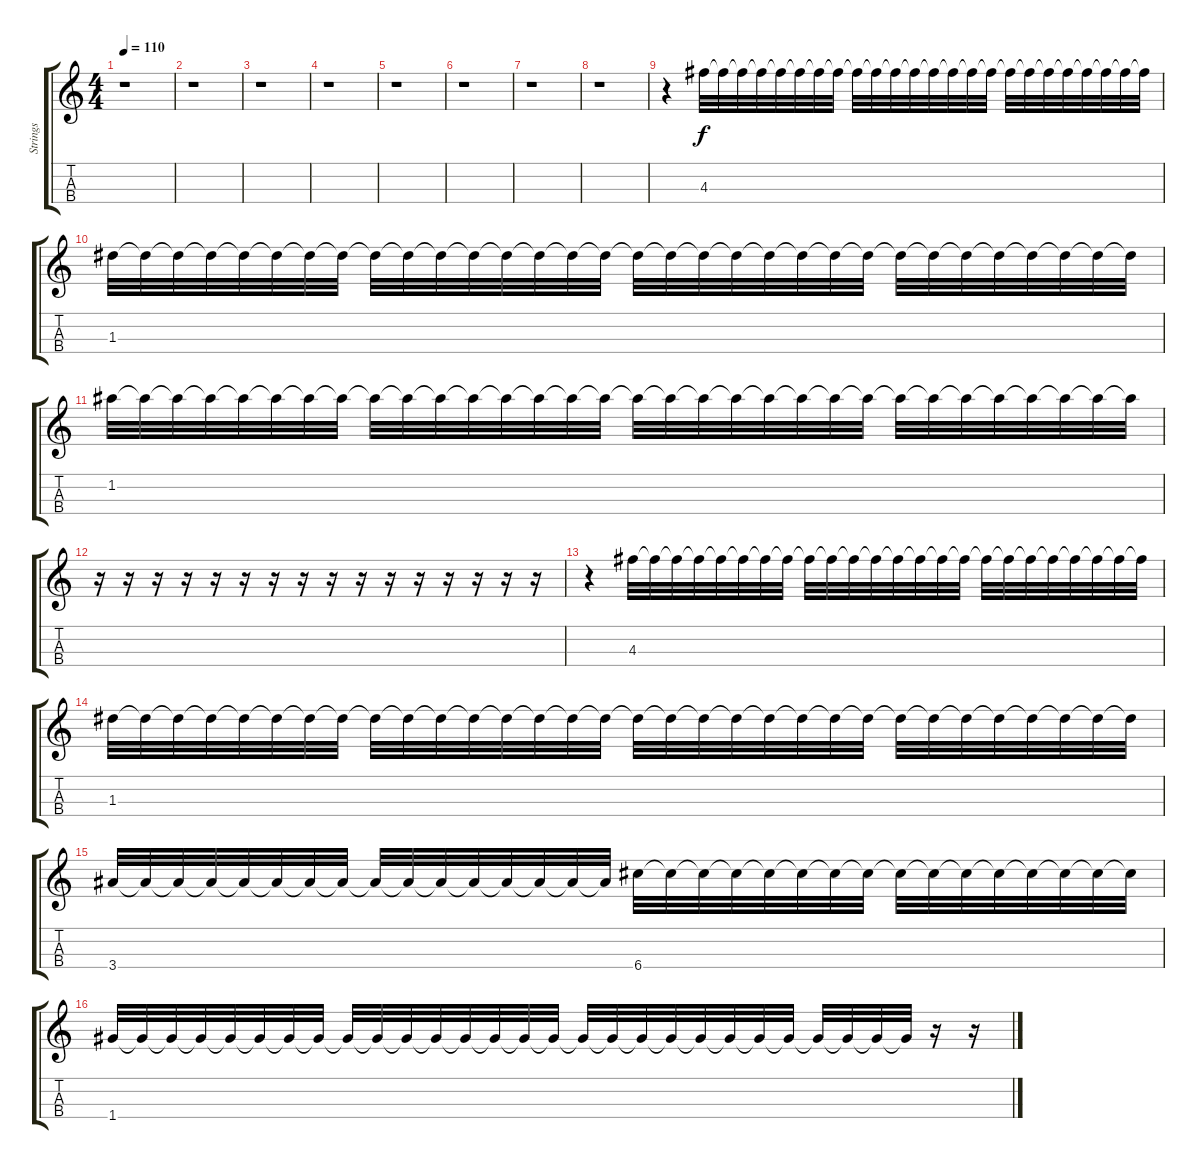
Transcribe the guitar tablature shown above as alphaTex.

\track ("Strings" "Strings") {instrument electricbassfinger}
\staff {score tabs}
\tuning (E5 A4 D4 G3) {hide}
\ts (4 4)
\tempo 110
\clef g2
\ks c
r.1{dy f} |
r.1 |
r.1 |
r.1 |
r.1 |
r.1 |
r.1 |
r.1 |
r.4 4.3.32 4.3{t}.32 4.3{t}.32 4.3{t}.32 4.3{t}.32 4.3{t}.32 4.3{t}.32 4.3{t}.32 4.3{t}.32 4.3{t}.32 4.3{t}.32 4.3{t}.32 4.3{t}.32 4.3{t}.32 4.3{t}.32 4.3{t}.32 4.3{t}.32 4.3{t}.32 4.3{t}.32 4.3{t}.32 4.3{t}.32 4.3{t}.32 4.3{t}.32 4.3{t}.32 |
1.3.32 1.3{t}.32 1.3{t}.32 1.3{t}.32 1.3{t}.32 1.3{t}.32 1.3{t}.32 1.3{t}.32 1.3{t}.32 1.3{t}.32 1.3{t}.32 1.3{t}.32 1.3{t}.32 1.3{t}.32 1.3{t}.32 1.3{t}.32 1.3{t}.32 1.3{t}.32 1.3{t}.32 1.3{t}.32 1.3{t}.32 1.3{t}.32 1.3{t}.32 1.3{t}.32 1.3{t}.32 1.3{t}.32 1.3{t}.32 1.3{t}.32 1.3{t}.32 1.3{t}.32 1.3{t}.32 1.3{t}.32 |
1.2.32 1.2{t}.32 1.2{t}.32 1.2{t}.32 1.2{t}.32 1.2{t}.32 1.2{t}.32 1.2{t}.32 1.2{t}.32 1.2{t}.32 1.2{t}.32 1.2{t}.32 1.2{t}.32 1.2{t}.32 1.2{t}.32 1.2{t}.32 1.2{t}.32 1.2{t}.32 1.2{t}.32 1.2{t}.32 1.2{t}.32 1.2{t}.32 1.2{t}.32 1.2{t}.32 1.2{t}.32 1.2{t}.32 1.2{t}.32 1.2{t}.32 1.2{t}.32 1.2{t}.32 1.2{t}.32 1.2{t}.32 |
r.16 r.16 r.16 r.16 r.16 r.16 r.16 r.16 r.16 r.16 r.16 r.16 r.16 r.16 r.16 r.16 |
r.4 4.3.32 4.3{t}.32 4.3{t}.32 4.3{t}.32 4.3{t}.32 4.3{t}.32 4.3{t}.32 4.3{t}.32 4.3{t}.32 4.3{t}.32 4.3{t}.32 4.3{t}.32 4.3{t}.32 4.3{t}.32 4.3{t}.32 4.3{t}.32 4.3{t}.32 4.3{t}.32 4.3{t}.32 4.3{t}.32 4.3{t}.32 4.3{t}.32 4.3{t}.32 4.3{t}.32 |
1.3.32 1.3{t}.32 1.3{t}.32 1.3{t}.32 1.3{t}.32 1.3{t}.32 1.3{t}.32 1.3{t}.32 1.3{t}.32 1.3{t}.32 1.3{t}.32 1.3{t}.32 1.3{t}.32 1.3{t}.32 1.3{t}.32 1.3{t}.32 1.3{t}.32 1.3{t}.32 1.3{t}.32 1.3{t}.32 1.3{t}.32 1.3{t}.32 1.3{t}.32 1.3{t}.32 1.3{t}.32 1.3{t}.32 1.3{t}.32 1.3{t}.32 1.3{t}.32 1.3{t}.32 1.3{t}.32 1.3{t}.32 |
3.4.32 3.4{t}.32 3.4{t}.32 3.4{t}.32 3.4{t}.32 3.4{t}.32 3.4{t}.32 3.4{t}.32 3.4{t}.32 3.4{t}.32 3.4{t}.32 3.4{t}.32 3.4{t}.32 3.4{t}.32 3.4{t}.32 3.4{t}.32 6.4.32 6.4{t}.32 6.4{t}.32 6.4{t}.32 6.4{t}.32 6.4{t}.32 6.4{t}.32 6.4{t}.32 6.4{t}.32 6.4{t}.32 6.4{t}.32 6.4{t}.32 6.4{t}.32 6.4{t}.32 6.4{t}.32 6.4{t}.32 |
1.4.32 1.4{t}.32 1.4{t}.32 1.4{t}.32 1.4{t}.32 1.4{t}.32 1.4{t}.32 1.4{t}.32 1.4{t}.32 1.4{t}.32 1.4{t}.32 1.4{t}.32 1.4{t}.32 1.4{t}.32 1.4{t}.32 1.4{t}.32 1.4{t}.32 1.4{t}.32 1.4{t}.32 1.4{t}.32 1.4{t}.32 1.4{t}.32 1.4{t}.32 1.4{t}.32 1.4{t}.32 1.4{t}.32 1.4{t}.32 1.4{t}.32 r.16 r.16
